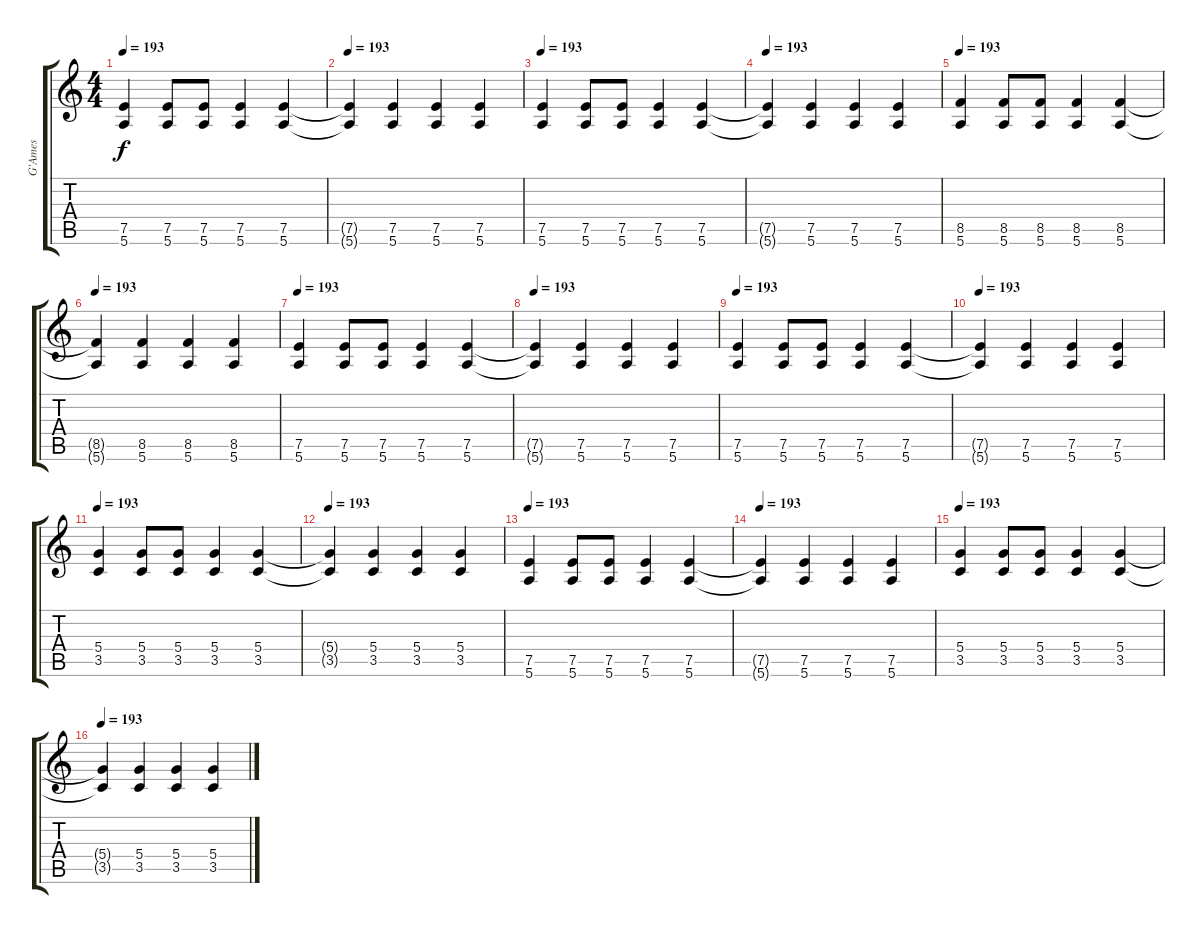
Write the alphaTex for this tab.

\track ("G'Ames" "G'Ames") {instrument overdrivenguitar}
\staff {score tabs}
\tuning (E4 B3 G3 D3 A2 E2) {hide}
\ts (4 4)
\tempo 193
\clef g2
\ks c
(7.5 5.6).4{dy f} (7.5 5.6).8 (7.5 5.6).8 (7.5 5.6).4 (7.5 5.6).4 |
\tempo 193
(7.5{t} 5.6{t}).4 (7.5 5.6).4 (7.5 5.6).4 (7.5 5.6).4 |
\tempo 193
(7.5 5.6).4 (7.5 5.6).8 (7.5 5.6).8 (7.5 5.6).4 (7.5 5.6).4 |
\tempo 193
(7.5{t} 5.6{t}).4 (7.5 5.6).4 (7.5 5.6).4 (7.5 5.6).4 |
\tempo 193
(8.5 5.6).4 (8.5 5.6).8 (8.5 5.6).8 (8.5 5.6).4 (8.5 5.6).4 |
\tempo 193
(8.5{t} 5.6{t}).4 (8.5 5.6).4 (8.5 5.6).4 (8.5 5.6).4 |
\tempo 193
(7.5 5.6).4 (7.5 5.6).8 (7.5 5.6).8 (7.5 5.6).4 (7.5 5.6).4 |
\tempo 193
(7.5{t} 5.6{t}).4 (7.5 5.6).4 (7.5 5.6).4 (7.5 5.6).4 |
\tempo 193
(7.5 5.6).4 (7.5 5.6).8 (7.5 5.6).8 (7.5 5.6).4 (7.5 5.6).4 |
\tempo 193
(7.5{t} 5.6{t}).4 (7.5 5.6).4 (7.5 5.6).4 (7.5 5.6).4 |
\tempo 193
(5.4 3.5).4 (5.4 3.5).8 (5.4 3.5).8 (5.4 3.5).4 (5.4 3.5).4 |
\tempo 193
(5.4{t} 3.5{t}).4 (5.4 3.5).4 (5.4 3.5).4 (5.4 3.5).4 |
\tempo 193
(7.5 5.6).4 (7.5 5.6).8 (7.5 5.6).8 (7.5 5.6).4 (7.5 5.6).4 |
\tempo 193
(7.5{t} 5.6{t}).4 (7.5 5.6).4 (7.5 5.6).4 (7.5 5.6).4 |
\tempo 193
(5.4 3.5).4 (5.4 3.5).8 (5.4 3.5).8 (5.4 3.5).4 (5.4 3.5).4 |
\tempo 193
(5.4{t} 3.5{t}).4 (5.4 3.5).4 (5.4 3.5).4 (5.4 3.5).4
